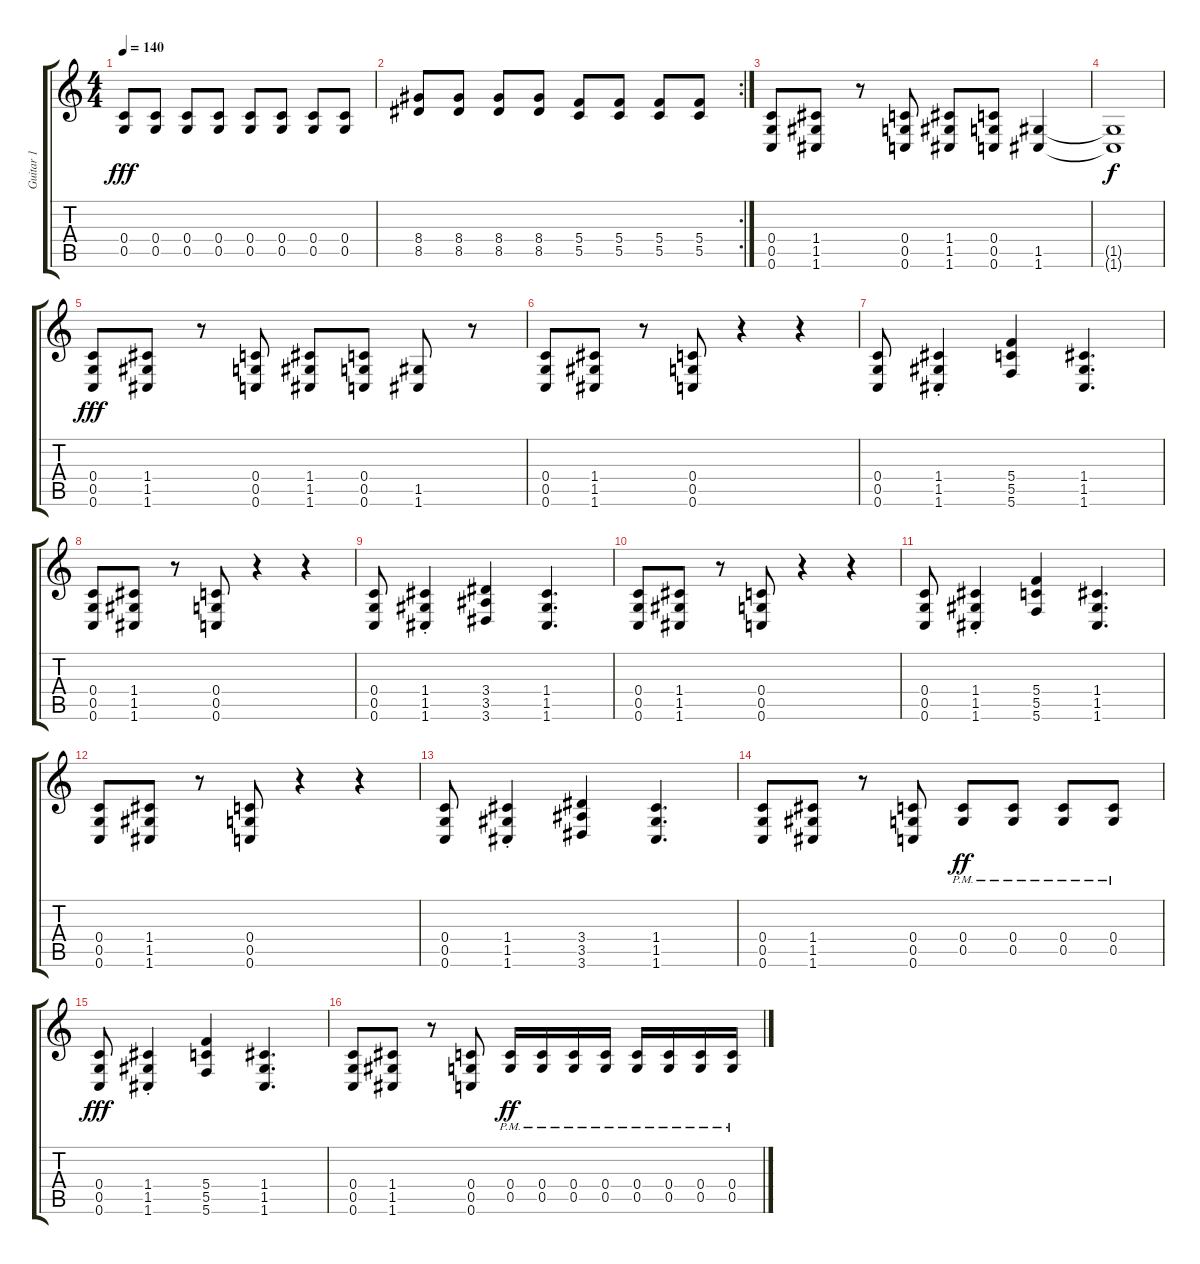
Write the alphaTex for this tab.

\track ("Guitar 1" "Guitar 1") {instrument overdrivenguitar}
\staff {score tabs}
\tuning (D4 A3 F3 C3 G2 C2) {hide}
\ts (4 4)
\tempo 140
\clef g2
\ks c
(0.4 0.5).8{dy fff} (0.4 0.5).8 (0.4 0.5).8 (0.4 0.5).8 (0.4 0.5).8 (0.4 0.5).8 (0.4 0.5).8 (0.4 0.5).8 |
\rc 2
(8.4 8.5).8 (8.4 8.5).8 (8.4 8.5).8 (8.4 8.5).8 (5.4 5.5).8 (5.4 5.5).8 (5.4 5.5).8 (5.4 5.5).8 |
(0.4 0.5 0.6).8 (1.4 1.5 1.6).8 r.8 (0.4 0.5 0.6).8 (1.4 1.5 1.6).8 (0.4 0.5 0.6).8 (1.5 1.6).4 |
(1.5{t} 1.6{t}).1{dy f} |
(0.4 0.5 0.6).8{dy fff} (1.4 1.5 1.6).8 r.8 (0.4 0.5 0.6).8 (1.4 1.5 1.6).8 (0.4 0.5 0.6).8 (1.5 1.6).8 r.8 |
(0.4 0.5 0.6).8 (1.4 1.5 1.6).8 r.8 (0.4 0.5 0.6).8 r.4 r.4 |
(0.4 0.5 0.6).8 (1.4{st} 1.5{st} 1.6{st}).4 (5.4 5.5 5.6).4 (1.4 1.5 1.6).4{d} |
(0.4 0.5 0.6).8 (1.4 1.5 1.6).8 r.8 (0.4 0.5 0.6).8 r.4 r.4 |
(0.4 0.5 0.6).8 (1.4{st} 1.5{st} 1.6{st}).4 (3.4 3.5 3.6).4 (1.4 1.5 1.6).4{d} |
(0.4 0.5 0.6).8 (1.4 1.5 1.6).8 r.8 (0.4 0.5 0.6).8 r.4 r.4 |
(0.4 0.5 0.6).8 (1.4{st} 1.5{st} 1.6{st}).4 (5.4 5.5 5.6).4 (1.4 1.5 1.6).4{d} |
(0.4 0.5 0.6).8 (1.4 1.5 1.6).8 r.8 (0.4 0.5 0.6).8 r.4 r.4 |
(0.4 0.5 0.6).8 (1.4{st} 1.5{st} 1.6{st}).4 (3.4 3.5 3.6).4 (1.4 1.5 1.6).4{d} |
(0.4 0.5 0.6).8 (1.4 1.5 1.6).8 r.8 (0.4 0.5 0.6).8 (0.4{pm} 0.5{pm}).8{dy ff} (0.4{pm} 0.5{pm}).8 (0.4{pm} 0.5{pm}).8 (0.4{pm} 0.5{pm}).8 |
(0.4 0.5 0.6).8{dy fff} (1.4{st} 1.5{st} 1.6{st}).4 (5.4 5.5 5.6).4 (1.4 1.5 1.6).4{d} |
(0.4 0.5 0.6).8 (1.4 1.5 1.6).8 r.8 (0.4 0.5 0.6).8 (0.4{pm} 0.5{pm}).16{dy ff} (0.4{pm} 0.5{pm}).16 (0.4{pm} 0.5{pm}).16 (0.4{pm} 0.5{pm}).16 (0.4{pm} 0.5{pm}).16 (0.4{pm} 0.5{pm}).16 (0.4{pm} 0.5{pm}).16 (0.4{pm} 0.5{pm}).16
